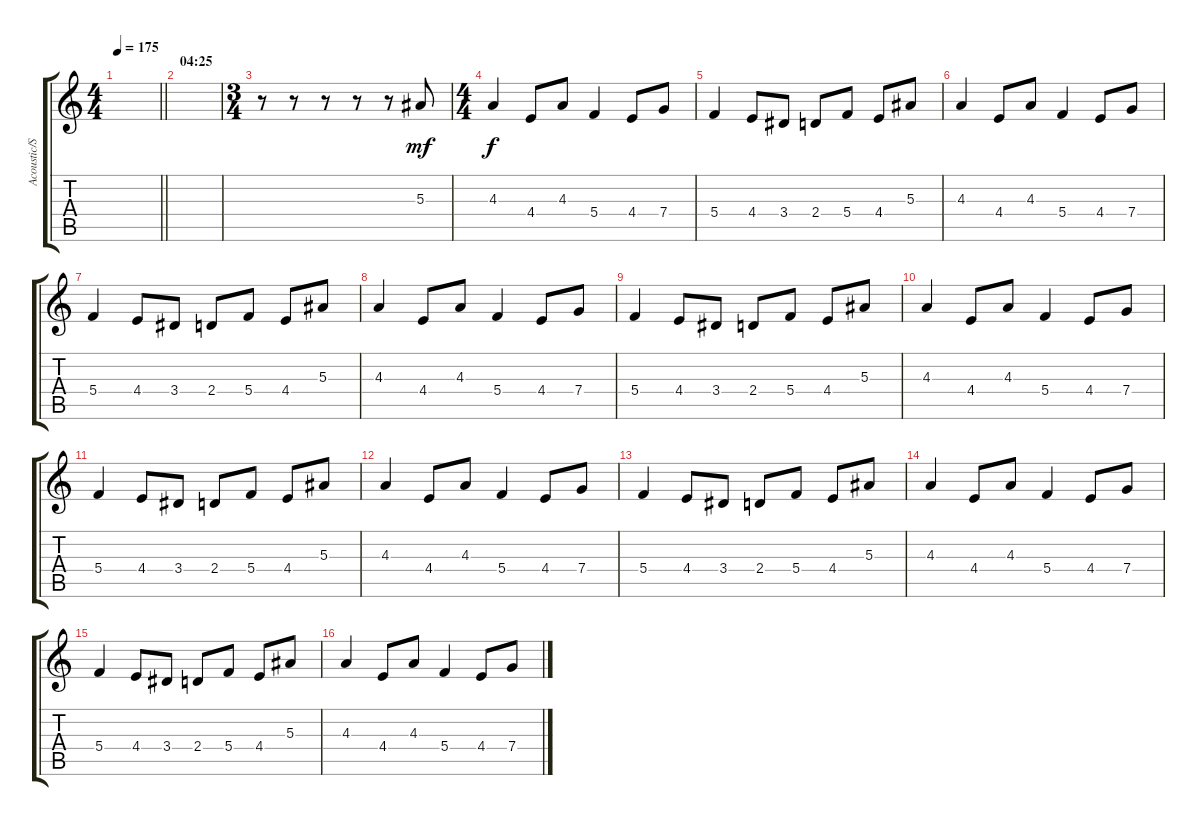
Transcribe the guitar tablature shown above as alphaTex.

\track ("Acoustic/Solo" "Acoustic/S") {instrument electricguitarclean}
\staff {score tabs}
\tuning (D4 A3 F3 C3 G2 D2) {hide}
\ts (4 4)
\tempo 175
\clef g2
\barLineRight lightlight
\ks c
|
\section ("" "04:25")
|
\ts (3 4)
r.8 r.8 r.8 r.8 r.8 5.3.8{dy mf} |
\ts (4 4)
4.3.4{dy f} 4.4.8 4.3.8 5.4.4 4.4.8 7.4.8 |
5.4.4 4.4.8 3.4.8 2.4.8 5.4.8 4.4.8 5.3.8 |
4.3.4 4.4.8 4.3.8 5.4.4 4.4.8 7.4.8 |
5.4.4 4.4.8 3.4.8 2.4.8 5.4.8 4.4.8 5.3.8 |
4.3.4 4.4.8 4.3.8 5.4.4 4.4.8 7.4.8 |
5.4.4 4.4.8 3.4.8 2.4.8 5.4.8 4.4.8 5.3.8 |
4.3.4 4.4.8 4.3.8 5.4.4 4.4.8 7.4.8 |
5.4.4 4.4.8 3.4.8 2.4.8 5.4.8 4.4.8 5.3.8 |
4.3.4 4.4.8 4.3.8 5.4.4 4.4.8 7.4.8 |
5.4.4 4.4.8 3.4.8 2.4.8 5.4.8 4.4.8 5.3.8 |
4.3.4 4.4.8 4.3.8 5.4.4 4.4.8 7.4.8 |
5.4.4 4.4.8 3.4.8 2.4.8 5.4.8 4.4.8 5.3.8 |
4.3.4 4.4.8 4.3.8 5.4.4 4.4.8 7.4.8
